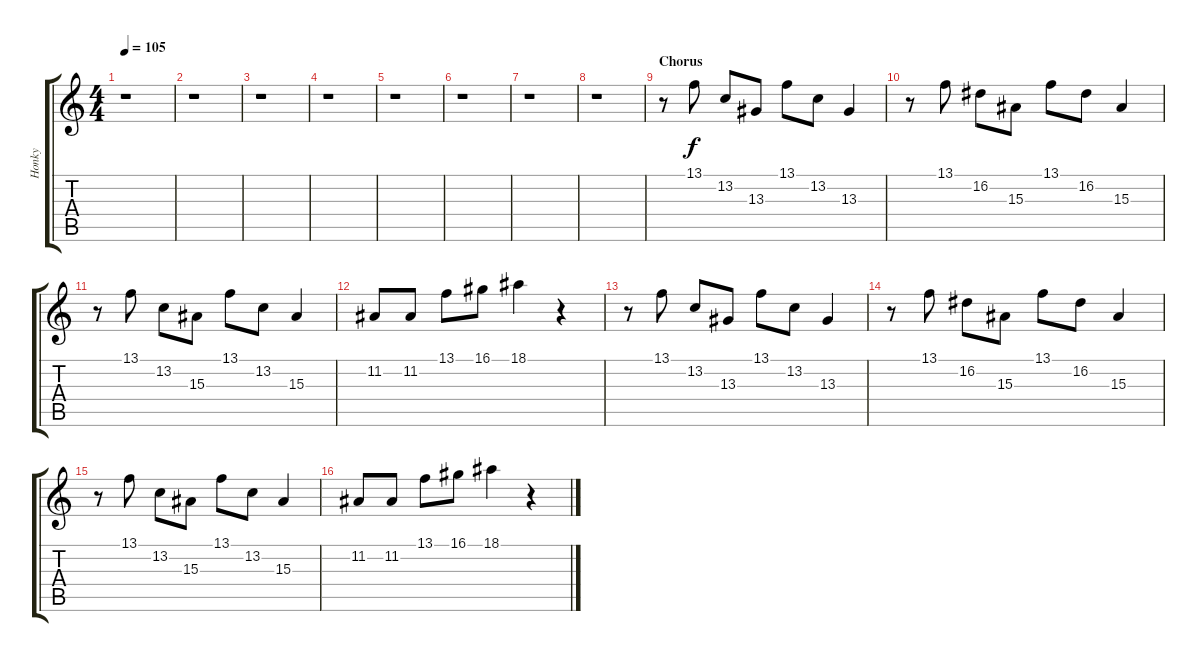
\track ("Honky" "Honky") {instrument honkytonkpiano}
\staff {score tabs}
\tuning (E4 B3 G3 D3 A2 E2) {hide}
\ts (4 4)
\tempo 105
\clef g2
\ks c
r.1{dy f} |
r.1 |
r.1 |
r.1 |
r.1 |
r.1 |
r.1 |
r.1 |
\section ("" "Chorus")
r.8{volume 6} 13.1.8 13.2.8 13.3.8 13.1.8 13.2.8 13.3.4 |
r.8 13.1.8 16.2.8 15.3.8 13.1.8 16.2.8 15.3.4 |
r.8 13.1.8 13.2.8 15.3.8 13.1.8 13.2.8 15.3.4 |
11.2.8{volume 8} 11.2.8 13.1.8 16.1.8 18.1.4 r.4 |
r.8{volume 6} 13.1.8 13.2.8 13.3.8 13.1.8 13.2.8 13.3.4 |
r.8 13.1.8 16.2.8 15.3.8 13.1.8 16.2.8 15.3.4 |
r.8 13.1.8 13.2.8 15.3.8 13.1.8 13.2.8 15.3.4 |
11.2.8{volume 8} 11.2.8 13.1.8 16.1.8 18.1.4 r.4
